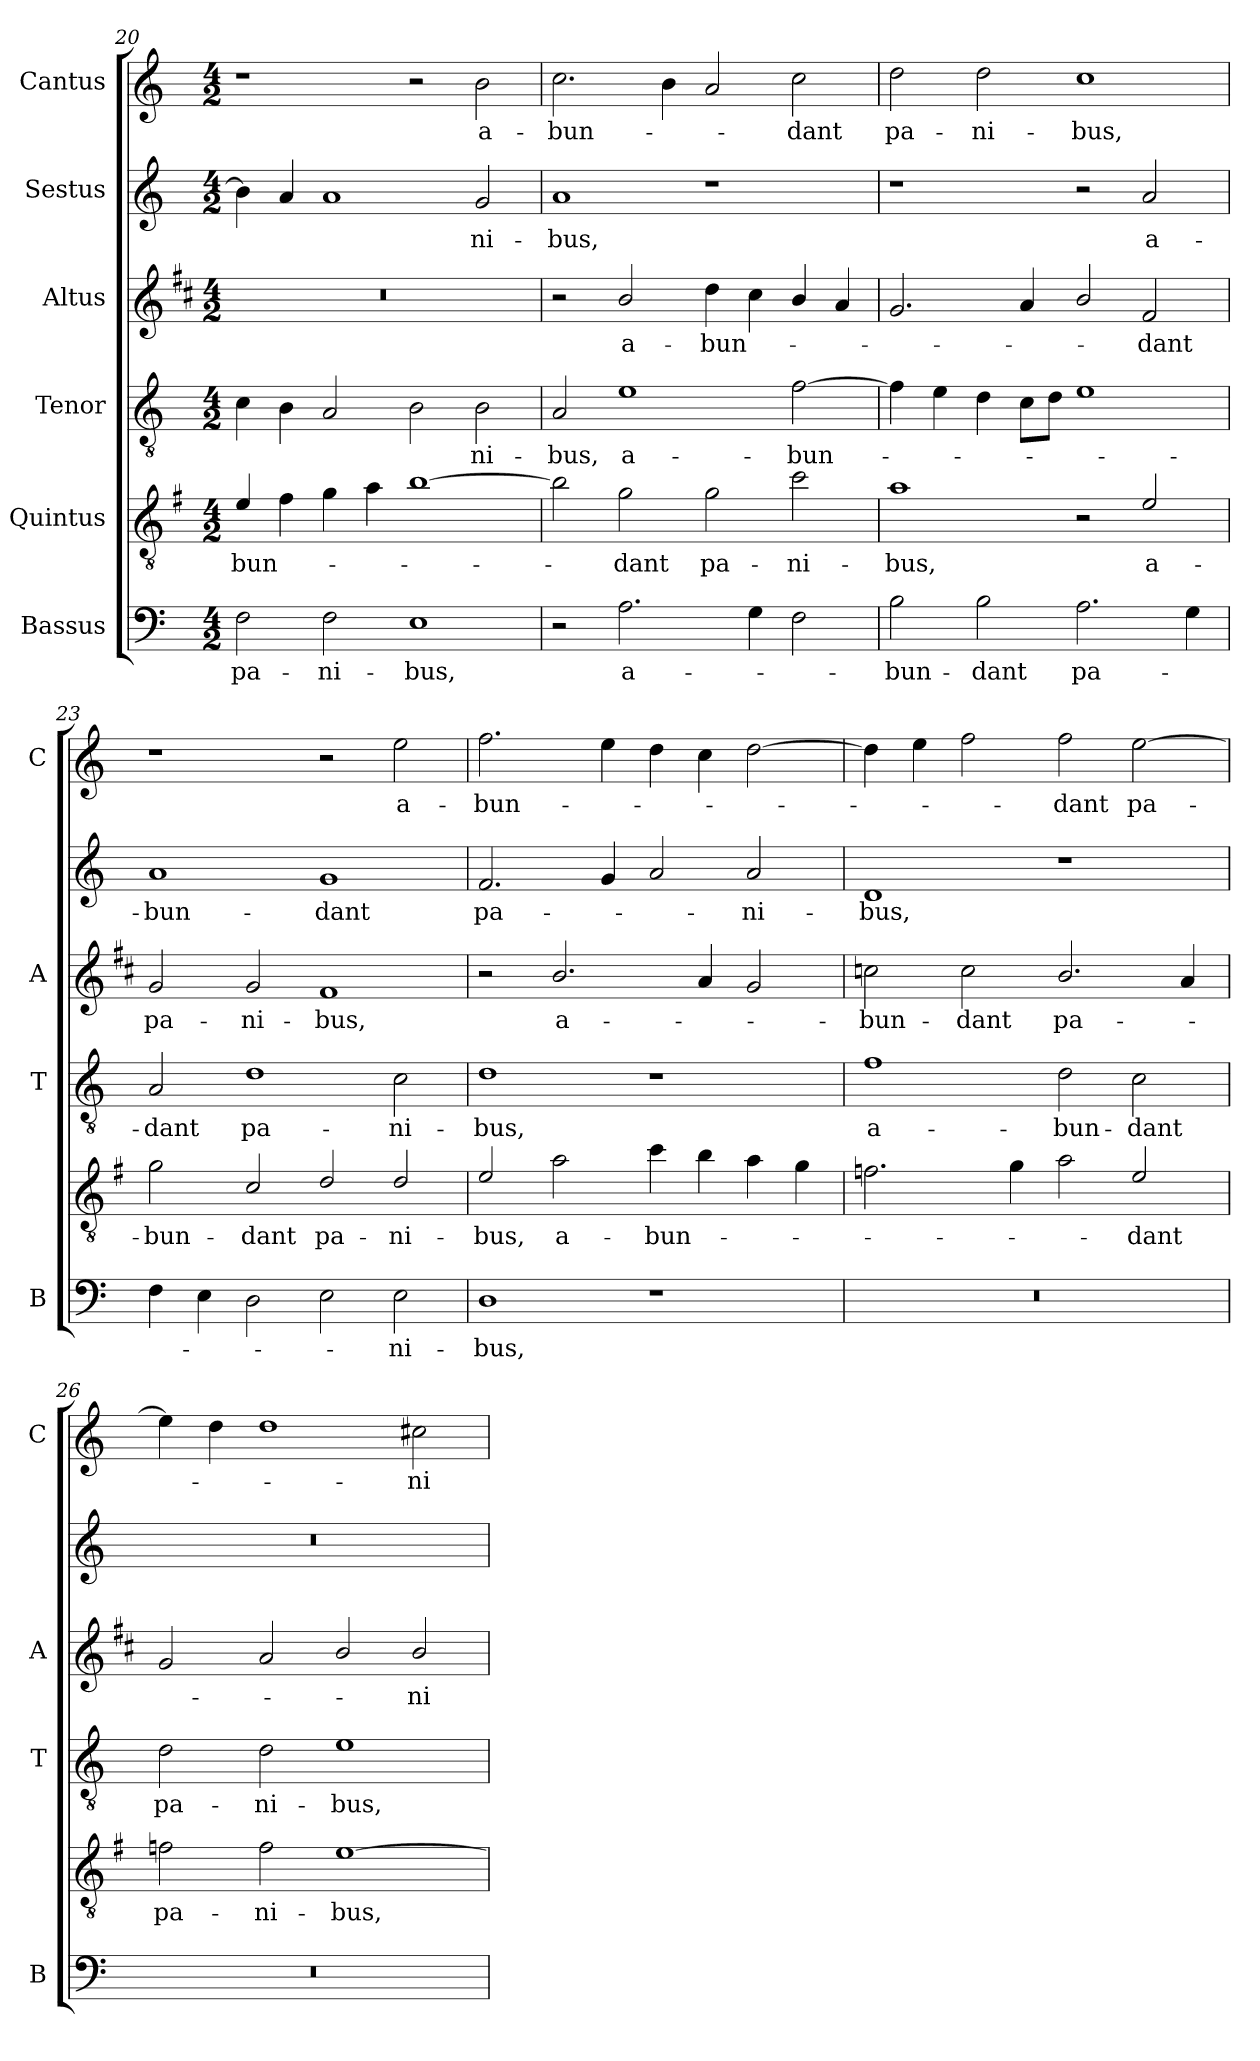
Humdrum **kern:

**kern	**text	**kern	**text	**kern	**text	**kern	**text	**kern	**text	**kern	**text
*part6	*part6	*part5	*part5	*part4	*part4	*part3	*part3	*part2	*part2	*part1	*part1
*staff6	*staff6	*staff5	*staff5	*staff4	*staff4	*staff3	*staff3	*staff2	*staff2	*staff1	*staff1
*I"Bassus	*	*I"Quintus	*	*I"Tenor	*	*I"Altus	*	*I"Sestus	*	*I"Cantus	*
*I'B	*	*	*	*I'T	*	*I'A	*	*	*	*I'C	*
*clefF4	*	*clefGv2	*	*clefGv2	*	*clefG2	*	*clefG2	*	*clefG2	*
*	*	*ITrd4c7	*	*	*	*ITrd1c2	*	*	*	*	*
*k[]	*	*k[]	*	*k[]	*	*k[]	*	*k[]	*	*k[]	*
*C:	*	*C:	*	*C:	*	*C:	*	*C:	*	*C:	*
*M4/2	*	*M4/2	*	*M4/2	*	*M4/2	*	*M4/2	*	*M4/2	*
=20	=20	=20	=20	=20	=20	=20	=20	=20	=20	=20	=20
!	!LO:LY:b	!	!LO:LY:b	!	!	!	!	!	!	!	!
2F\	pa-	4A/	-bun-	4c\	.	0r	.	4b\]	.	1r	.
.	.	4B\	.	4B\	.	.	.	4a/	.	.	.
!	!LO:LY:b	!	!	!	!	!	!	!	!	!	!
2F\	-ni-	4c\	.	2A/	.	.	.	1a	.	.	.
.	.	4d\	.	.	.	.	.	.	.	.	.
!	!LO:LY:b	!	!	!	!	!	!	!	!	!	!
1E	-bus,	[1e	.	2B\	.	.	.	.	.	2r	.
!	!	!	!	!	!LO:LY:b	!	!	!	!LO:LY:b	!	!LO:LY:b
.	.	.	.	2B\	-ni-	.	.	2g/	-ni-	2b\	a-
=21	=21	=21	=21	=21	=21	=21	=21	=21	=21	=21	=21
!	!	!	!	!	!LO:LY:b	!	!	!	!LO:LY:b	!	!LO:LY:b
2r	.	2e\]	.	2A/	-bus,	2r	.	1a	-bus,	2.cc\	-bun-
!	!LO:LY:b	!	!LO:LY:b	!	!LO:LY:b	!	!LO:LY:b	!	!	!	!
2.A\	a-	2c\	-dant	1e	a-	2a/	a-	.	.	.	.
.	.	.	.	.	.	.	.	.	.	4b\	.
!	!	!	!LO:LY:b	!	!	!	!LO:LY:b	!	!	!	!
.	.	2c\	pa-	.	.	4cc\	-bun-	1r	.	2a/	.
4G\	.	.	.	.	.	4b\	.	.	.	.	.
!	!	!	!LO:LY:b	!	!LO:LY:b	!	!	!	!	!	!LO:LY:b
2F\	.	2f\	-ni-	[2f\	-bun-	4a/	.	.	.	2cc\	-dant
.	.	.	.	.	.	4g/	.	.	.	.	.
=22	=22	=22	=22	=22	=22	=22	=22	=22	=22	=22	=22
!	!LO:LY:b	!	!LO:LY:b	!	!	!	!	!	!	!	!LO:LY:b
2B\	-bun-	1d	-bus,	4f\]	.	2.f/	.	1r	.	2dd\	pa-
.	.	.	.	4e\	.	.	.	.	.	.	.
!	!LO:LY:b	!	!	!	!	!	!	!	!	!	!LO:LY:b
2B\	-dant	.	.	4d\	.	.	.	.	.	2dd\	-ni-
.	.	.	.	8c\L	.	4g/	.	.	.	.	.
.	.	.	.	8d\J	.	.	.	.	.	.	.
!	!LO:LY:b	!	!	!	!	!	!	!	!	!	!LO:LY:b
2.A\	pa-	2r	.	1e	.	2a/	.	2r	.	1cc	-bus,
!	!	!	!LO:LY:b	!	!	!	!LO:LY:b	!	!LO:LY:b	!	!
.	.	2A/	a-	.	.	2e/	-dant	2a/	a-	.	.
4G\	.	.	.	.	.	.	.	.	.	.	.
=23	=23	=23	=23	=23	=23	=23	=23	=23	=23	=23	=23
!	!	!	!LO:LY:b	!	!LO:LY:b	!	!LO:LY:b	!	!LO:LY:b	!	!
4F\	.	2c\	-bun-	2A/	-dant	2f/	pa-	1a	-bun-	1r	.
4E\	.	.	.	.	.	.	.	.	.	.	.
!	!	!	!LO:LY:b	!	!LO:LY:b	!	!LO:LY:b	!	!	!	!
2D\	.	2F/	-dant	1d	pa-	2f/	-ni-	.	.	.	.
!	!	!	!LO:LY:b	!	!	!	!LO:LY:b	!	!LO:LY:b	!	!
2E\	.	2G/	pa-	.	.	1e	-bus,	1g	-dant	2r	.
!	!LO:LY:b	!	!LO:LY:b	!	!LO:LY:b	!	!	!	!	!	!LO:LY:b
2E\	-ni-	2G/	-ni-	2c\	-ni-	.	.	.	.	2ee\	a-
!!LO:LB:g=z
=24	=24	=24	=24	=24	=24	=24	=24	=24	=24	=24	=24
!	!LO:LY:b	!	!LO:LY:b	!	!LO:LY:b	!	!	!	!LO:LY:b	!	!LO:LY:b
1D	-bus,	2A/	-bus,	1d	-bus,	2r	.	2.f/	pa-	2.ff\	-bun-
!	!	!	!LO:LY:b	!	!	!	!LO:LY:b	!	!	!	!
.	.	2d\	a-	.	.	2.a/	a-	.	.	.	.
.	.	.	.	.	.	.	.	4g/	.	4ee\	.
!	!	!	!LO:LY:b	!	!	!	!	!	!	!	!
1r	.	4f\	-bun-	1r	.	.	.	2a/	.	4dd\	.
.	.	4e\	.	.	.	4g/	.	.	.	4cc\	.
!	!	!	!	!	!	!	!	!	!LO:LY:b	!	!
.	.	4d\	.	.	.	2f/	.	2a/	-ni-	[2dd\	.
.	.	4c\	.	.	.	.	.	.	.	.	.
=25	=25	=25	=25	=25	=25	=25	=25	=25	=25	=25	=25
!	!	!	!	!	!LO:LY:b	!	!LO:LY:b	!	!LO:LY:b	!	!
0r	.	2.B-X\	.	1f	a-	2b-X\	-bun-	1d	-bus,	4dd\]	.
.	.	.	.	.	.	.	.	.	.	4ee\	.
!	!	!	!	!	!	!	!LO:LY:b	!	!	!	!
.	.	.	.	.	.	2b-\	-dant	.	.	2ff\	.
.	.	4c\	.	.	.	.	.	.	.	.	.
!	!	!	!	!	!LO:LY:b	!	!LO:LY:b	!	!	!	!LO:LY:b
.	.	2d\	.	2d\	-bun-	2.a/	pa-	1r	.	2ff\	-dant
!	!	!	!LO:LY:b	!	!LO:LY:b	!	!	!	!	!	!LO:LY:b
.	.	2A/	-dant	2c\	-dant	.	.	.	.	[2ee\	pa-
.	.	.	.	.	.	4g/	.	.	.	.	.
=26	=26	=26	=26	=26	=26	=26	=26	=26	=26	=26	=26
!	!	!	!LO:LY:b	!	!LO:LY:b	!	!	!	!	!	!
0r	.	2B-X\	pa-	2d\	pa-	2f/	.	0r	.	4ee\]	.
.	.	.	.	.	.	.	.	.	.	4dd\	.
!	!	!	!LO:LY:b	!	!LO:LY:b	!	!	!	!	!	!
.	.	2B-\	-ni-	2d\	-ni-	2g/	.	.	.	1dd	.
!	!	!	!LO:LY:b	!	!LO:LY:b	!	!	!	!	!	!
.	.	[1A	-bus,	1e	-bus,	2a/	.	.	.	.	.
!	!	!	!	!	!	!	!LO:LY:b	!	!	!	!LO:LY:b
.	.	.	.	.	.	2a/	-ni-	.	.	2cc#X\	-ni-
=	=	=	=	=	=	=	=	=	=	=	=
*-	*-	*-	*-	*-	*-	*-	*-	*-	*-	*-	*-
